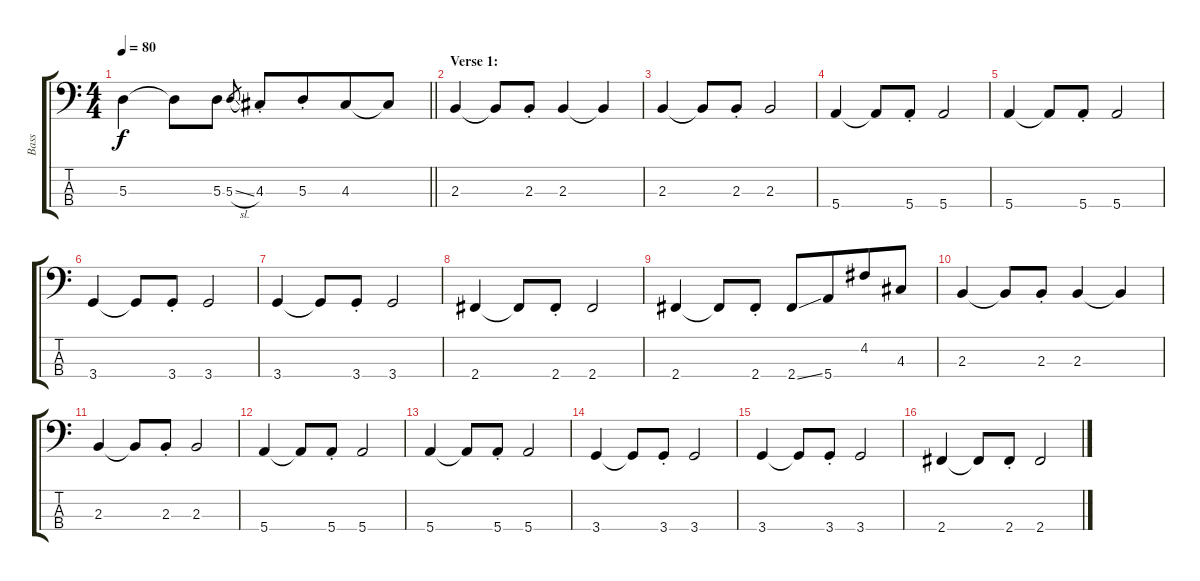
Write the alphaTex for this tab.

\track ("Bass" "Bass") {instrument electricbassfinger}
\staff {score tabs}
\tuning (G2 D2 A1 E1) {hide}
\ts (4 4)
\tempo 80
\clef f4
\barLineRight lightlight
\ks c
5.3.4{dy f} 5.3{t}.8 5.3.8 5.3{sl}.8{gr} 4.3{st}.8 5.3{st}.8{beam merge} 4.3.8 4.3{t}.8 |
\section ("" "Verse 1:")
2.3.4 2.3{t}.8 2.3{st}.8 2.3.4 2.3{t}.4 |
2.3.4 2.3{t}.8 2.3{st}.8 2.3.2 |
5.4.4 5.4{t}.8 5.4{st}.8 5.4.2 |
5.4.4 5.4{t}.8 5.4{st}.8 5.4.2 |
3.4.4 3.4{t}.8 3.4{st}.8 3.4.2 |
3.4.4 3.4{t}.8 3.4{st}.8 3.4.2 |
2.4.4 2.4{t}.8 2.4{st}.8 2.4.2 |
2.4.4 2.4{t}.8 2.4{st}.8 2.4{ss}.8 5.4.8{beam merge} 4.2.8 4.3.8 |
2.3.4 2.3{t}.8 2.3{st}.8 2.3.4 2.3{t}.4 |
2.3.4 2.3{t}.8 2.3{st}.8 2.3.2 |
5.4.4 5.4{t}.8 5.4{st}.8 5.4.2 |
5.4.4 5.4{t}.8 5.4{st}.8 5.4.2 |
3.4.4 3.4{t}.8 3.4{st}.8 3.4.2 |
3.4.4 3.4{t}.8 3.4{st}.8 3.4.2 |
2.4.4 2.4{t}.8 2.4{st}.8 2.4.2
